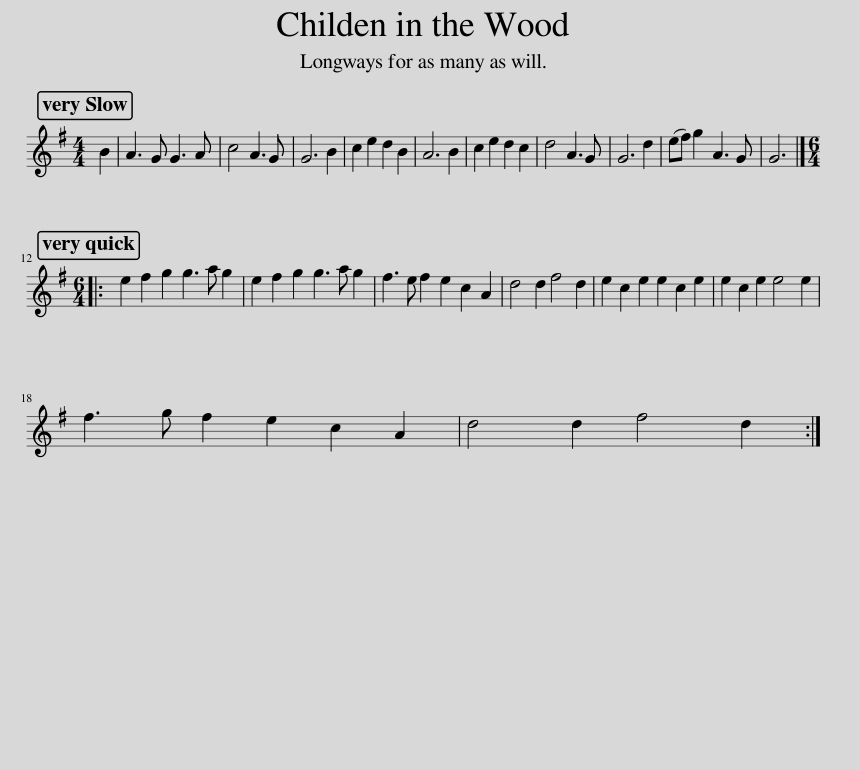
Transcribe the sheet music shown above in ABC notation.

X:1
L:1/8
M:4/4
I:linebreak $
K:G
V:1 treble
V:1
 B2 | A3 G G3 A | c4 A3 G | G6 B2 | c2 e2 d2 B2 | %5
 A6 B2 | c2 e2 d2 c2 | d4 A3 G | G6 d2 | (ef) g2 A3 G | %10
 G6 |]:$[M:6/4] e2 f2 g2 g3 a g2 | e2 f2 g2 g3 a g2 | f3 e f2 e2 c2 A2 | d4 d2 f4 d2 | %15
 e2 c2 e2 e2 c2 e2 | e2 c2 e2 e4 e2 |$ f3 g f2 e2 c2 A2 | d4 d2 f4 d2 :| %19
